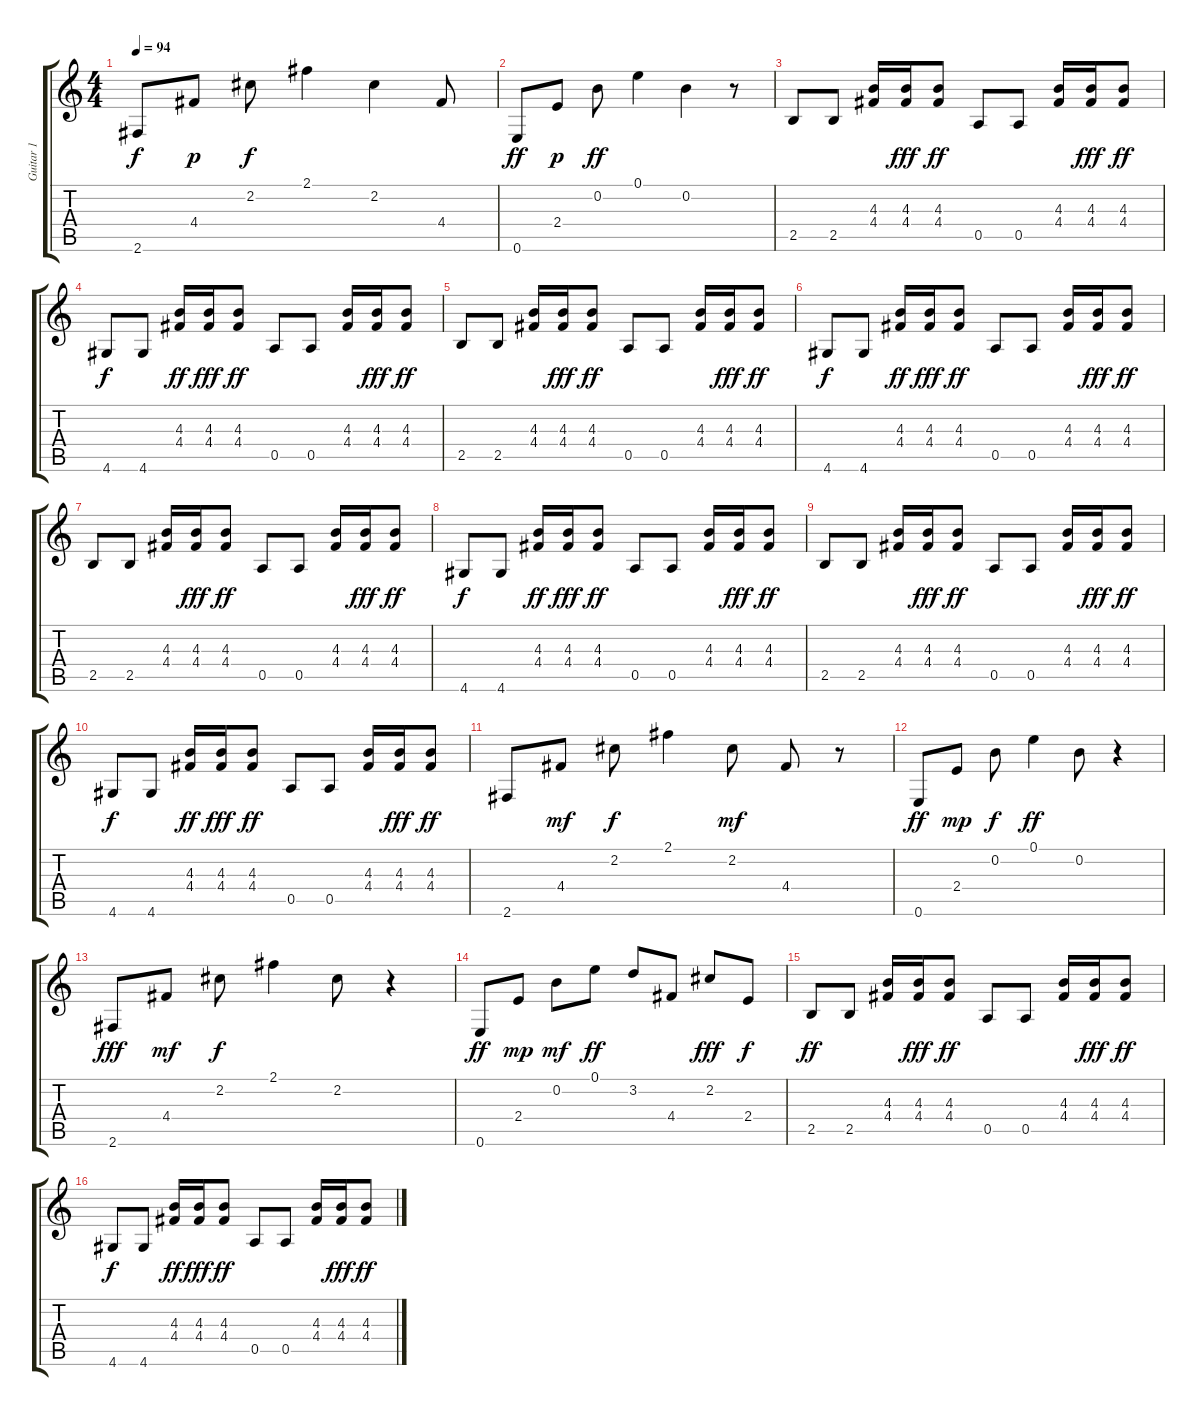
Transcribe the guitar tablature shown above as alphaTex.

\track ("Guitar 1" "Guitar 1") {instrument acousticguitarsteel}
\staff {score tabs}
\tuning (E4 B3 G3 D3 A2 E2) {hide}
\ts (4 4)
\tempo 94
\clef g2
\ks c
2.6.8{dy f} 4.4.8{dy p} 2.2.8{dy f} 2.1.4 2.2.4 4.4.8 |
0.6.8{dy ff} 2.4.8{dy p} 0.2.8{dy ff} 0.1.4 0.2.4 r.8 |
2.5.8 2.5.8 (4.3 4.4).16 (4.3 4.4).16{dy fff} (4.3 4.4).8{dy ff} 0.5.8 0.5.8 (4.3 4.4).16 (4.3 4.4).16{dy fff} (4.3 4.4).8{dy ff} |
4.6.8{dy f} 4.6.8 (4.3 4.4).16{dy ff} (4.3 4.4).16{dy fff} (4.3 4.4).8{dy ff} 0.5.8 0.5.8 (4.3 4.4).16 (4.3 4.4).16{dy fff} (4.3 4.4).8{dy ff} |
2.5.8 2.5.8 (4.3 4.4).16 (4.3 4.4).16{dy fff} (4.3 4.4).8{dy ff} 0.5.8 0.5.8 (4.3 4.4).16 (4.3 4.4).16{dy fff} (4.3 4.4).8{dy ff} |
4.6.8{dy f} 4.6.8 (4.3 4.4).16{dy ff} (4.3 4.4).16{dy fff} (4.3 4.4).8{dy ff} 0.5.8 0.5.8 (4.3 4.4).16 (4.3 4.4).16{dy fff} (4.3 4.4).8{dy ff} |
2.5.8 2.5.8 (4.3 4.4).16 (4.3 4.4).16{dy fff} (4.3 4.4).8{dy ff} 0.5.8 0.5.8 (4.3 4.4).16 (4.3 4.4).16{dy fff} (4.3 4.4).8{dy ff} |
4.6.8{dy f} 4.6.8 (4.3 4.4).16{dy ff} (4.3 4.4).16{dy fff} (4.3 4.4).8{dy ff} 0.5.8 0.5.8 (4.3 4.4).16 (4.3 4.4).16{dy fff} (4.3 4.4).8{dy ff} |
2.5.8 2.5.8 (4.3 4.4).16 (4.3 4.4).16{dy fff} (4.3 4.4).8{dy ff} 0.5.8 0.5.8 (4.3 4.4).16 (4.3 4.4).16{dy fff} (4.3 4.4).8{dy ff} |
4.6.8{dy f} 4.6.8 (4.3 4.4).16{dy ff} (4.3 4.4).16{dy fff} (4.3 4.4).8{dy ff} 0.5.8 0.5.8 (4.3 4.4).16 (4.3 4.4).16{dy fff} (4.3 4.4).8{dy ff} |
2.6.8 4.4.8{dy mf} 2.2.8{dy f} 2.1.4 2.2.8{dy mf} 4.4.8 r.8 |
0.6.8{dy ff} 2.4.8{dy mp} 0.2.8{dy f} 0.1.4{dy ff} 0.2.8 r.4 |
2.6.8{dy fff} 4.4.8{dy mf} 2.2.8{dy f} 2.1.4 2.2.8 r.4 |
0.6.8{dy ff} 2.4.8{dy mp} 0.2.8{dy mf} 0.1.8{dy ff} 3.2.8 4.4.8 2.2.8{dy fff} 2.4.8{dy f} |
2.5.8{dy ff} 2.5.8 (4.3 4.4).16 (4.3 4.4).16{dy fff} (4.3 4.4).8{dy ff} 0.5.8 0.5.8 (4.3 4.4).16 (4.3 4.4).16{dy fff} (4.3 4.4).8{dy ff} |
4.6.8{dy f} 4.6.8 (4.3 4.4).16{dy ff} (4.3 4.4).16{dy fff} (4.3 4.4).8{dy ff} 0.5.8 0.5.8 (4.3 4.4).16 (4.3 4.4).16{dy fff} (4.3 4.4).8{dy ff}
